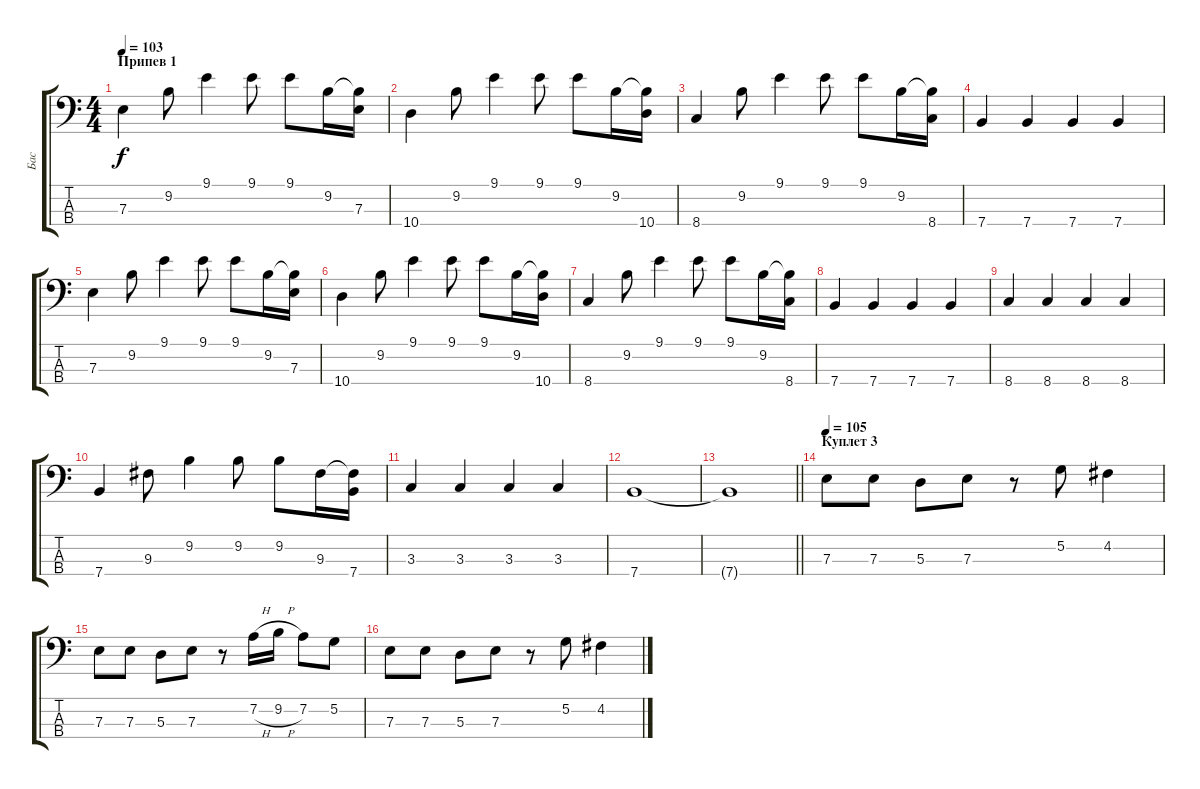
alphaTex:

\track ("Бас" "Бас") {instrument electricbassfinger}
\staff {score tabs}
\tuning (G2 D2 A1 E1) {hide}
\ts (4 4)
\section ("" "Припев 1")
\tempo 103
\clef f4
\ks c
7.3.4{dy f} 9.2.8 9.1.4 9.1.8 9.1.8 9.2.16 (9.2{t} 7.3).16 |
10.4.4 9.2.8 9.1.4 9.1.8 9.1.8 9.2.16 (9.2{t} 10.4).16 |
8.4.4 9.2.8 9.1.4 9.1.8 9.1.8 9.2.16 (9.2{t} 8.4).16 |
7.4.4 7.4.4 7.4.4 7.4.4 |
7.3.4 9.2.8 9.1.4 9.1.8 9.1.8 9.2.16 (9.2{t} 7.3).16 |
10.4.4 9.2.8 9.1.4 9.1.8 9.1.8 9.2.16 (9.2{t} 10.4).16 |
8.4.4 9.2.8 9.1.4 9.1.8 9.1.8 9.2.16 (9.2{t} 8.4).16 |
7.4.4 7.4.4 7.4.4 7.4.4 |
8.4.4 8.4.4 8.4.4 8.4.4 |
7.4.4 9.3.8 9.2.4 9.2.8 9.2.8 9.3.16 (9.3{t} 7.4).16 |
3.3.4 3.3.4 3.3.4 3.3.4 |
7.4.1 |
\barLineRight lightlight
7.4{t}.1 |
\section ("" "Куплет 3")
\tempo 105
7.3.8 7.3.8 5.3.8 7.3.8 r.8 5.2.8 4.2.4 |
7.3.8 7.3.8 5.3.8 7.3.8 r.8 7.2{h}.16 9.2{h}.16 7.2.8 5.2.8 |
7.3.8 7.3.8 5.3.8 7.3.8 r.8 5.2.8 4.2.4
